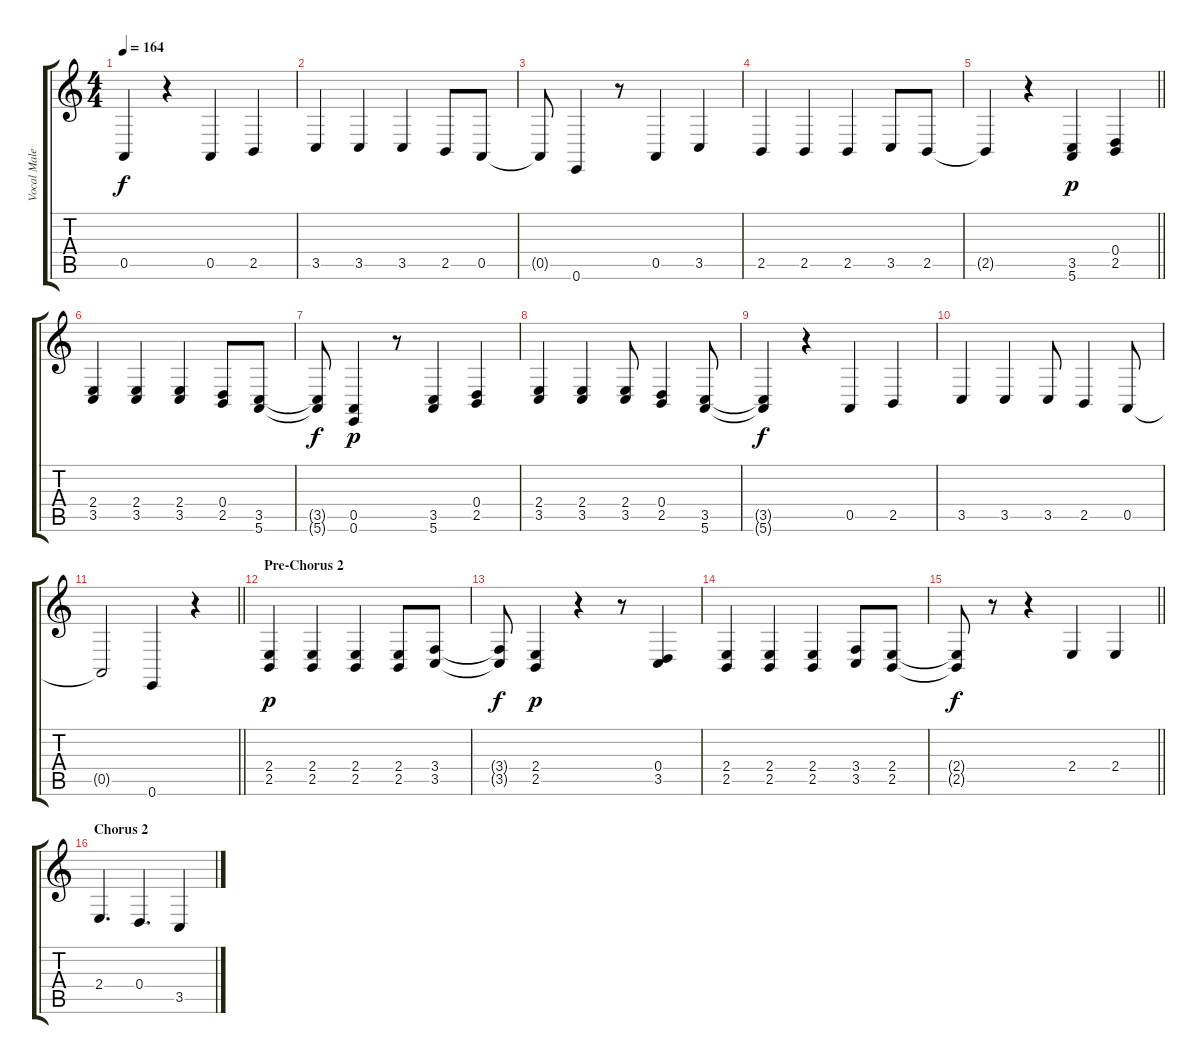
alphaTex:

\track ("Vocal Male" "Vocal Male") {instrument lead2sawtooth}
\staff {score tabs}
\tuning (E4 B3 G3 D3 A2 E2) {hide}
\ts (4 4)
\tempo 164
\clef g2
\ks c
0.5{t}.4{dy f} r.4 0.5.4 2.5.4 |
3.5.4 3.5.4 3.5.4 2.5.8 0.5.8 |
0.5{t}.8 0.6.4 r.8 0.5.4 3.5.4 |
2.5.4 2.5.4 2.5.4 3.5.8 2.5.8 |
\barLineRight lightlight
2.5{t}.4 r.4 (3.5 5.6).4{dy p} (0.4 2.5).4 |
(2.4 3.5).4 (2.4 3.5).4 (2.4 3.5).4 (0.4 2.5).8 (3.5 5.6).8 |
(3.5{t} 5.6{t}).8{dy f} (0.5 0.6).4{dy p} r.8 (3.5 5.6).4 (0.4 2.5).4 |
(2.4 3.5).4 (2.4 3.5).4 (2.4 3.5).8 (0.4 2.5).4 (3.5 5.6).8 |
(3.5{t} 5.6{t}).4{dy f} r.4 0.5.4 2.5.4 |
3.5.4 3.5.4 3.5.8 2.5.4 0.5.8 |
\barLineRight lightlight
0.5{t}.2 0.6.4 r.4 |
\section ("" "Pre-Chorus 2")
(2.4 2.5).4{dy p} (2.4 2.5).4 (2.4 2.5).4 (2.4 2.5).8 (3.4 3.5).8 |
(3.4{t} 3.5{t}).8{dy f} (2.4 2.5).4{dy p} r.4 r.8 (0.4 3.5).4 |
(2.4 2.5).4 (2.4 2.5).4 (2.4 2.5).4 (3.4 3.5).8 (2.4 2.5).8 |
\barLineRight lightlight
(2.4{t} 2.5{t}).8{dy f} r.8 r.4 2.4.4 2.4.4 |
\section ("" "Chorus 2")
2.4.4{d} 0.4.4{d} 3.5.4
